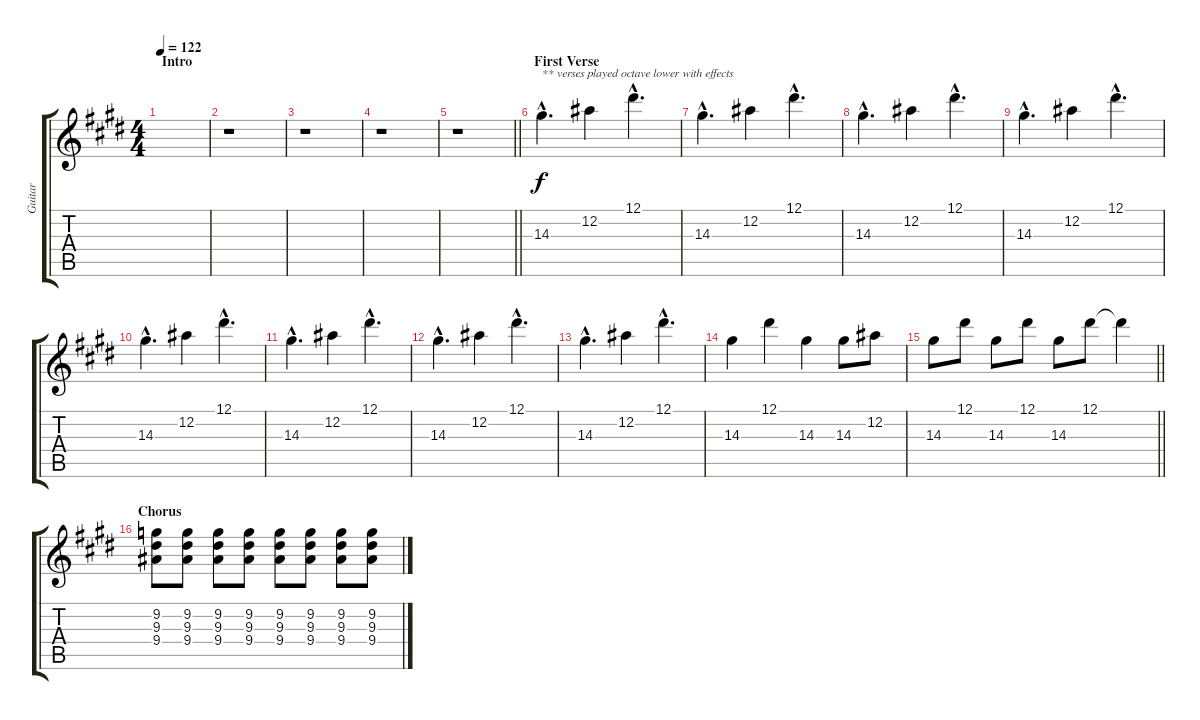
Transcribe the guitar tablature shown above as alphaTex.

\track ("Guitar" "Guitar") {instrument overdrivenguitar}
\staff {score tabs}
\tuning (Eb4 Bb3 Gb3 Db3 Ab2 Eb2) {hide}
\ts (4 4)
\section ("" "Intro")
\tempo 122
\clef g2
\ks e
|
r.1 |
r.1 |
r.1 |
\barLineRight lightlight
r.1 |
\section ("" "First Verse")
14.3{hac}.4{d txt "** verses played octave lower with effects"} 12.2.4 12.1{hac}.4{d} |
14.3{hac}.4{d} 12.2.4 12.1{hac}.4{d} |
14.3{hac}.4{d} 12.2.4 12.1{hac}.4{d} |
14.3{hac}.4{d} 12.2.4 12.1{hac}.4{d} |
14.3{hac}.4{d} 12.2.4 12.1{hac}.4{d} |
14.3{hac}.4{d} 12.2.4 12.1{hac}.4{d} |
14.3{hac}.4{d} 12.2.4 12.1{hac}.4{d} |
14.3{hac}.4{d} 12.2.4 12.1{hac}.4{d} |
14.3.4 12.1.4 14.3.4 14.3.8 12.2.8 |
\barLineRight lightlight
14.3.8 12.1.8 14.3.8 12.1.8 14.3.8 12.1.8 12.1{t}.4 |
\section ("" "Chorus")
(9.2 9.3 9.4).8 (9.2 9.3 9.4).8 (9.2 9.3 9.4).8 (9.2 9.3 9.4).8 (9.2 9.3 9.4).8 (9.2 9.3 9.4).8 (9.2 9.3 9.4).8 (9.2 9.3 9.4).8
